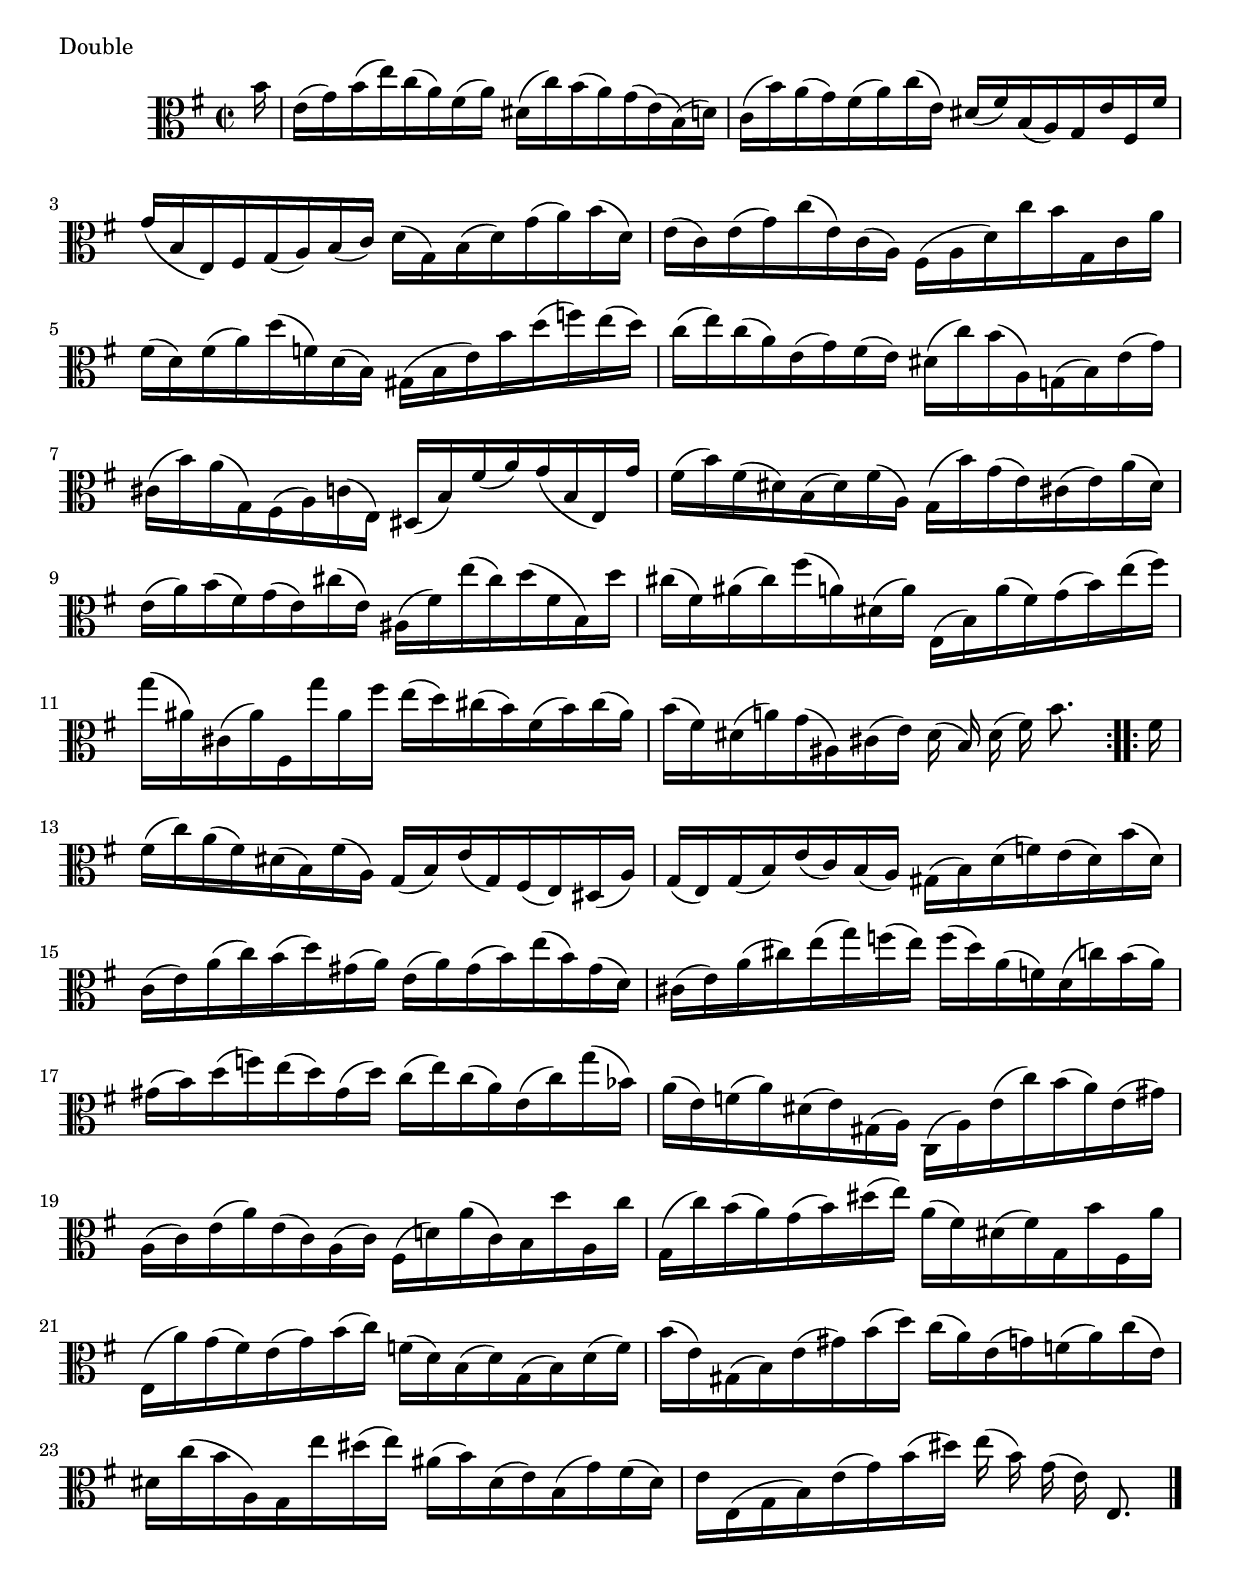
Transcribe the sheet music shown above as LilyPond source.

\version "1.4.0"

% Movement 2, Double

\version "1.4.0"

iiA = \notes {
  fis''16 |
  b'16(  )d''16  fis''16(  )b''16  g''16(  )e''16  cis''16(  )e''16  
  ais'16(  )g''16  fis''16(  )e''16  d''16(  )b'16(  )fis'16(  )a'16  |
  % 2
  g'16(  )fis''16  e''16(  )d''16  cis''16(  )e''16  g''16(  )b'16  
  ais'16(  )cis''16  fis'16(  )e'16  d'16  b'16  cis'16  cis''16  |
  % 3
  d''16(  fis'16  )b16  cis'16  d'16(  )e'16  fis'16(  )g'16
  a'16(  )d'16  fis'16(  )a'16  d''16(  )e''16  fis''16(  )a'16  |
  % 4
  b'16(  )g'16  b'16(  )d''16  g''16(  )b'16  g'16(  )e'16
  cis'16(  e'16  )a'16  g''16  fis''16  d'16  g'16  e''16  |
  % 5
  cis''16(  )a'16  cis''16(  )e''16  a''16(  )c''16  a'16(  )fis'16  
  dis'16(  fis'16  )b'16  fis''16  a''16(  )c'''16  b''16(  )a''16 |
  % 6
  g''16(  )b''16  g''16(  )e''16  b'16(  )d''16  cis''16(  )b'16  
  ais'16(  )g''16  fis''16(  )e'16  d'!16(  )fis'16  b'16(  )d''16  |
  % 7
  gis'16(  )fis''16  e''16(  )d'16  cis'16(  )e'16  g'16(  )b16  
  ais16(  )fis'16  cis''16(  )e''16  d''16(  fis'16  )b16  d''16  |
  % 8
  cis''16(  )fis''16  cis''16(  )ais'16  fis'16(  )ais'16  cis''16(  )e'16
  d'16(  )fis''16  d''16(  )b'16  gis'16(  )b'16  e''16(  )ais'16  |
  % 9
  b'16(  )e''16  fis''16(  )cis''16  d''16(  )b'16  gis''16(  )b'16  
  eis'16(  )cis''16  b''16(  )gis''16  a''16(  cis''16  )fis'16  a''16  |
  % 10
  gis''16(  )cis''16  eis''16(  )gis''16  cis'''16(  )e''16  ais'16(  )e''16
  b16(  )fis'16  e''16(  )cis''16  d''16(  )fis''16  b''16(  )cis'''16  |
  % 11
  d'''16(  )eis''16  gis'16(  )eis''16  cis'16  d'''16 eis''16 cis'''16
  b''16(  )a''16  gis''16(  )fis''16  cis''16(  )fis''16 gis''16(  )eis''16  |
  % 12
  fis''16(  )cis''16  ais'16(  )e''!16  d''16(  )eis'16  gis'16(  )b'16  
  ais'16(  )fis'16  ais'16(  )cis''16   \property Voice.noAutoBeaming=##t fis''8.
    cis''16  |

  \property Voice.noAutoBeaming=##f
  % 13
  cis''16(  )g''16  e''16(  )cis''16  ais'16(  )fis'16  cis''16(  )e'16
  d'16(  )fis'16  b'16(  )d'16  cis'16(  )b16  ais16(  )e'16  |
  % 14
  d'16(  )b16  d'16(  )fis'16  b'16(  )g'16  fis'16(  )e'16
  dis'16(  )fis'16  a'16(  )c''16  b'16(  )a'16  fis''16(  )a'16  |
  % 15
  g'16(  )b'16  e''16(  )g''16  fis''16(  )a''16  dis''16(  )e''16  
  b'16(  )e''16  dis''16(  )fis''16  b''16(  )fis''16  dis''16(  )a'16  |
  % 16
  gis'16(  )b'16  e''16(  )gis''16  b''16(  )d'''16  c'''16(  )b''16  
  c'''16(  )a''16  e''16(  )c''16  a'16(  )g''16  fis''16(  )e''16  |
  % 17
  dis''16(  )fis''16  a''16(  )c'''16  b''16(  )a''16  dis''16(  )a''16
  g''16(  )b''16  g''16(  )e''16  b'16(  )g''16  d'''16(  )f''16  |
  % 18
  e''16(  )b'16  c''16(  )e''16  ais'16(  )b'16  dis'16(  )e'16
  g16(  )e'16  b'16(  )g''16  fis''16(  )e''16  b'16(  )dis''16  |
  % 19
  e'16(  )g'16  b'16(  )e''16  b'16(  )g'16  e'16(  )g'16
  cis'16(  )a'!16  e''16(  )g'16  fis'16  a''16  e'16  g''16  |
  % 20
  d'16(  )g''16  fis''16(  )e''16  d''16(  )fis''16  ais''16(  )b''16 
  e''16(  )cis''16  ais'16(  )cis''16  d'16  fis''16  cis'16  e''16  |
  % 21
  b16(  )e''16  d''16(  )cis''16  b'16(  )d''16  fis''16(  )g''16  
  c''16(  )a'16  fis'16(  )a'16  d'16(  )fis'16  a'16(  )c''16  |
  % 22
  fis''16(  )b'16  dis'16(  )fis'16  b'16(  )dis''16  fis''16(  )a''16
  g''16(  )e''16  b'16(  )d''16  c''16(  )e''16  g''16(  )b'16 |
  % 23
  ais'16  g''16(  fis''16  )e'16  d'16  b''16  ais''16(  )b''16  
  eis''16(  )fis''16  ais'16(  )b'16  fis'16(  )d''16  cis''16(  )ais'16  |
  % 24
  b'16  b16(  d'16  )fis'16  b'16(  )d''16  fis''16(  )ais''16  
  b''16(  )fis''16  d''16(  )b'16  b8.
} 

iiStaff = \context Staff <
  \context Voice=A \iiA
>


iiViolaGlobal =  \notes {
  \clef "alto"
  \key g\major

  % Time signature: To get the right C symbol, we need 2/2,
  % then beatlength needs to be modified to group notes correctly.
  \time 2/2
  \property Score.beatLength = #(make-moment 1 4)

  \repeat "volta" 2 {
    \partial 16
    s16 | s1*11 | s16*15 
  }
  \repeat "volta" 2 {
    s16 | s1*11 | s16*15 \bar "|."
  }
}

iiViolaScripts =  \notes{
}

iiViolaStaff =  \context Staff <
  \notes \transpose f \iiStaff
  \iiViolaGlobal
  \iiViolaScripts
>

\score {
  \iiViolaStaff
  \paper { }
  \midi { \tempo 4 = 76 }
  \header {
    piece = "Double"
    opus = ""
  }
}

